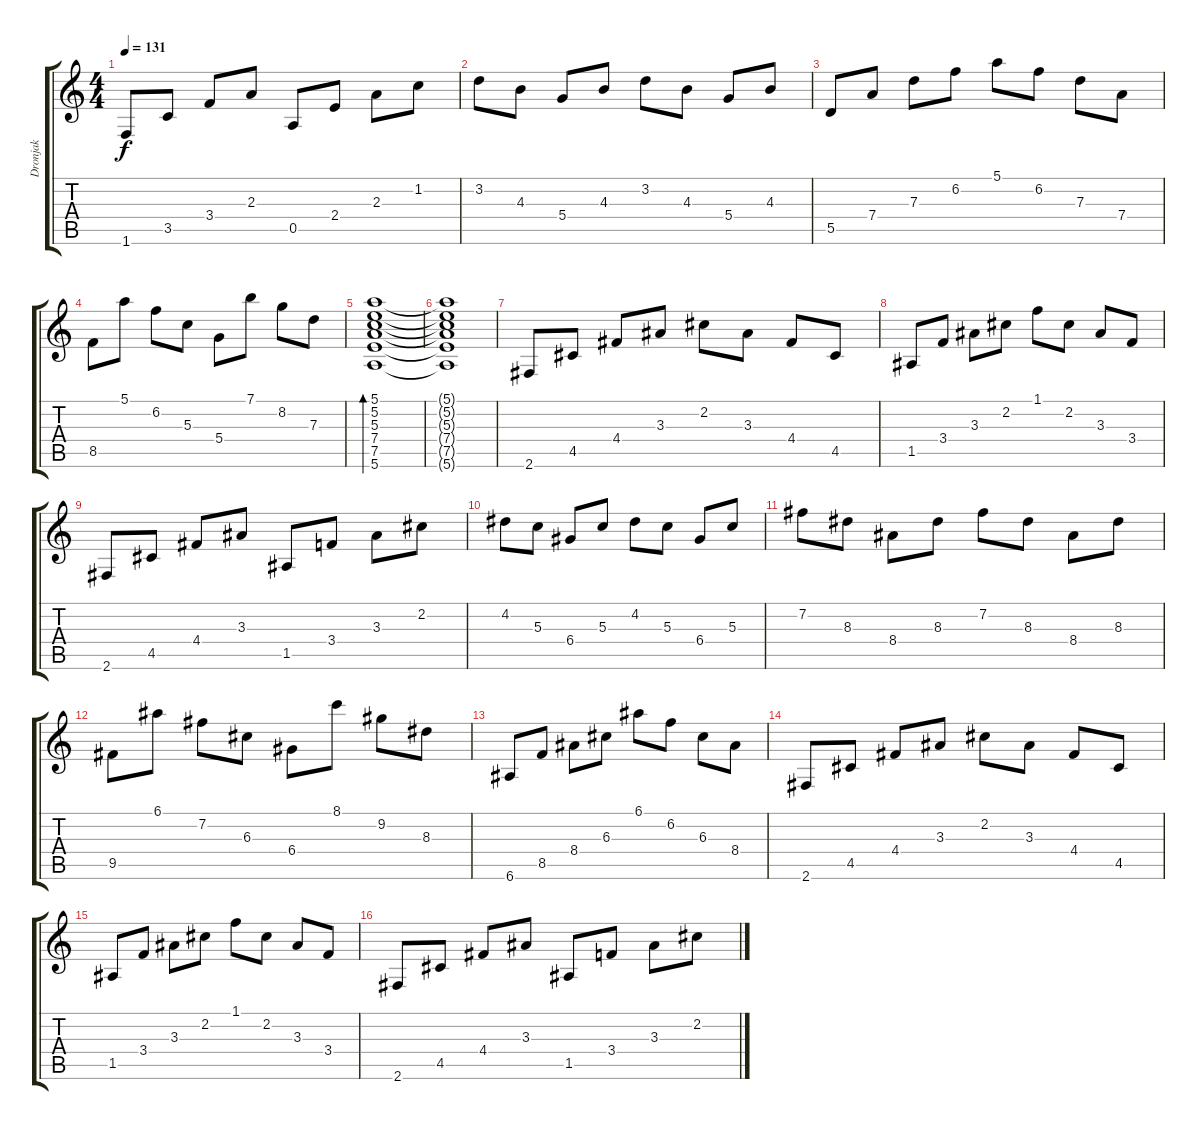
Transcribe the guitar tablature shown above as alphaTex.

\track ("Dronjak" "Dronjak") {instrument acousticguitarsteel}
\staff {score tabs}
\tuning (E4 B3 G3 D3 A2 E2) {hide}
\ts (4 4)
\tempo 131
\clef g2
\ks c
1.6.8{dy f} 3.5.8 3.4.8 2.3.8 0.5.8 2.4.8 2.3.8 1.2.8 |
3.2.8 4.3.8 5.4.8 4.3.8 3.2.8 4.3.8 5.4.8 4.3.8 |
5.5.8 7.4.8 7.3.8 6.2.8 5.1.8 6.2.8 7.3.8 7.4.8 |
8.5.8 5.1.8 6.2.8 5.3.8 5.4.8 7.1.8 8.2.8 7.3.8 |
(5.1 5.2 5.3 7.4 7.5 5.6).1{bd 120} |
(5.1{t} 5.2{t} 5.3{t} 7.4{t} 7.5{t} 5.6{t}).1 |
2.6.8 4.5.8 4.4.8 3.3.8 2.2.8 3.3.8 4.4.8 4.5.8 |
1.5.8 3.4.8 3.3.8 2.2.8 1.1.8 2.2.8 3.3.8 3.4.8 |
2.6.8 4.5.8 4.4.8 3.3.8 1.5.8 3.4.8 3.3.8 2.2.8 |
4.2.8 5.3.8 6.4.8 5.3.8 4.2.8 5.3.8 6.4.8 5.3.8 |
7.2.8 8.3.8 8.4.8 8.3.8 7.2.8 8.3.8 8.4.8 8.3.8 |
9.5.8 6.1.8 7.2.8 6.3.8 6.4.8 8.1.8 9.2.8 8.3.8 |
6.6.8 8.5.8 8.4.8 6.3.8 6.1.8 6.2.8 6.3.8 8.4.8 |
2.6.8 4.5.8 4.4.8 3.3.8 2.2.8 3.3.8 4.4.8 4.5.8 |
1.5.8 3.4.8 3.3.8 2.2.8 1.1.8 2.2.8 3.3.8 3.4.8 |
2.6.8 4.5.8 4.4.8 3.3.8 1.5.8 3.4.8 3.3.8 2.2.8
